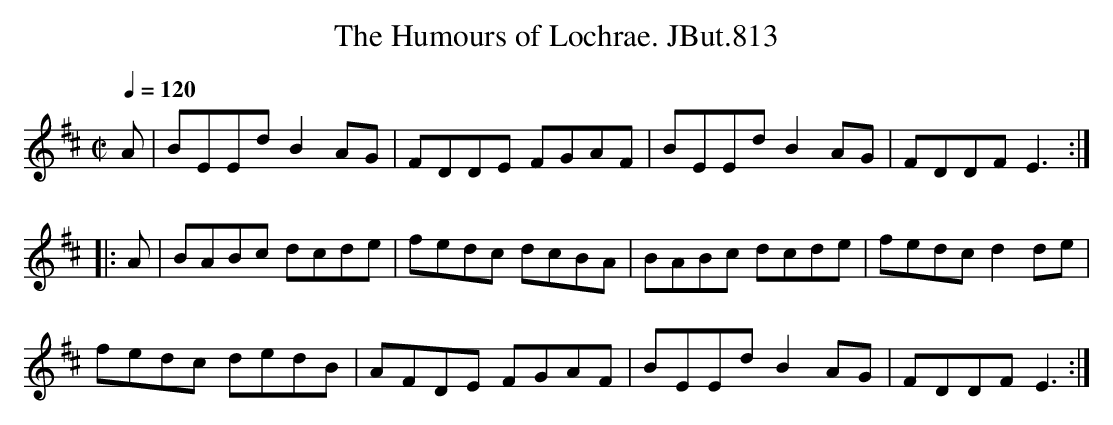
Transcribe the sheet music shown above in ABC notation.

X:1
T:Humours of Lochrae. JBut.813, The
M:C|
L:1/8
Q:1/4=120
K:Edor
A|BEEd B2 AG|FDDE FGAF|BEEd B2 AG|FDDF E3:|
|:A|BABc dcde|fedc dcBA|BABc dcde|fedc d2 de|
fedc dedB|AFDE FGAF|BEEd B2 AG|FDDF E3:|
